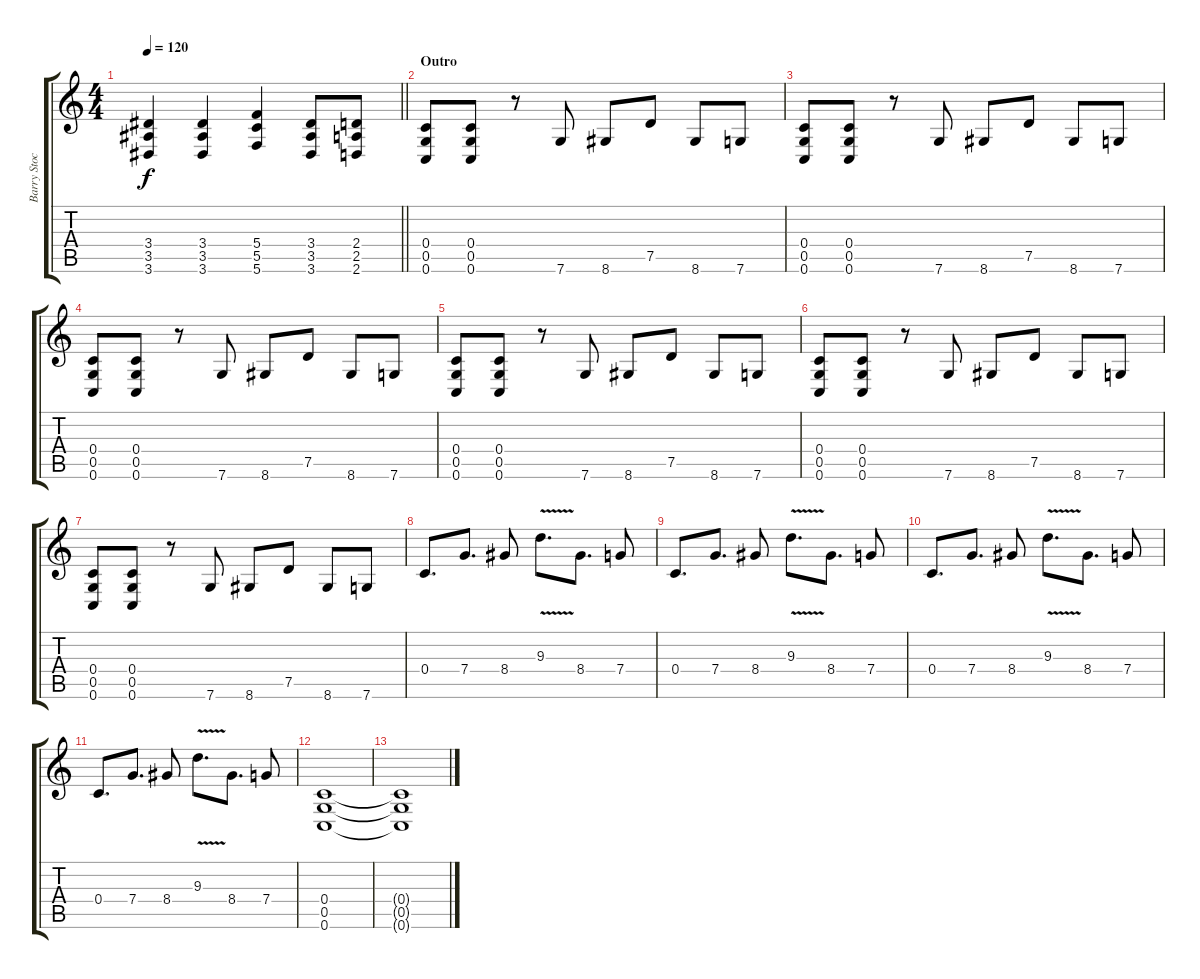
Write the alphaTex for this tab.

\track ("Barry Stock (Guitar 1)" "Barry Stoc") {instrument distortionguitar}
\staff {score tabs}
\tuning (D4 A3 F3 C3 G2 C2) {hide}
\ts (4 4)
\tempo 120
\clef g2
\barLineRight lightlight
\ks c
(3.4 3.5 3.6).4{dy f} (3.4 3.5 3.6).4 (5.4 5.5 5.6).4 (3.4 3.5 3.6).8 (2.4 2.5 2.6).8 |
\section ("" "Outro")
(0.4 0.5 0.6).8 (0.4 0.5 0.6).8 r.8 7.6.8 8.6.8 7.5.8 8.6.8 7.6.8 |
(0.4 0.5 0.6).8 (0.4 0.5 0.6).8 r.8 7.6.8 8.6.8 7.5.8 8.6.8 7.6.8 |
(0.4 0.5 0.6).8 (0.4 0.5 0.6).8 r.8 7.6.8 8.6.8 7.5.8 8.6.8 7.6.8 |
(0.4 0.5 0.6).8 (0.4 0.5 0.6).8 r.8 7.6.8 8.6.8 7.5.8 8.6.8 7.6.8 |
(0.4 0.5 0.6).8 (0.4 0.5 0.6).8 r.8 7.6.8 8.6.8 7.5.8 8.6.8 7.6.8 |
(0.4 0.5 0.6).8 (0.4 0.5 0.6).8 r.8 7.6.8 8.6.8 7.5.8 8.6.8 7.6.8 |
0.4.8{d volume 16} 7.4.8{d} 8.4.8 9.3{v}.8{d} 8.4.8{d} 7.4.8 |
0.4.8{d volume 16} 7.4.8{d} 8.4.8 9.3{v}.8{d} 8.4.8{d} 7.4.8 |
0.4.8{d volume 16} 7.4.8{d} 8.4.8 9.3{v}.8{d} 8.4.8{d} 7.4.8 |
0.4.8{d volume 16} 7.4.8{d} 8.4.8 9.3{v}.8{d} 8.4.8{d} 7.4.8 |
(0.4 0.5 0.6).1 |
(0.4{t} 0.5{t} 0.6{t}).1
